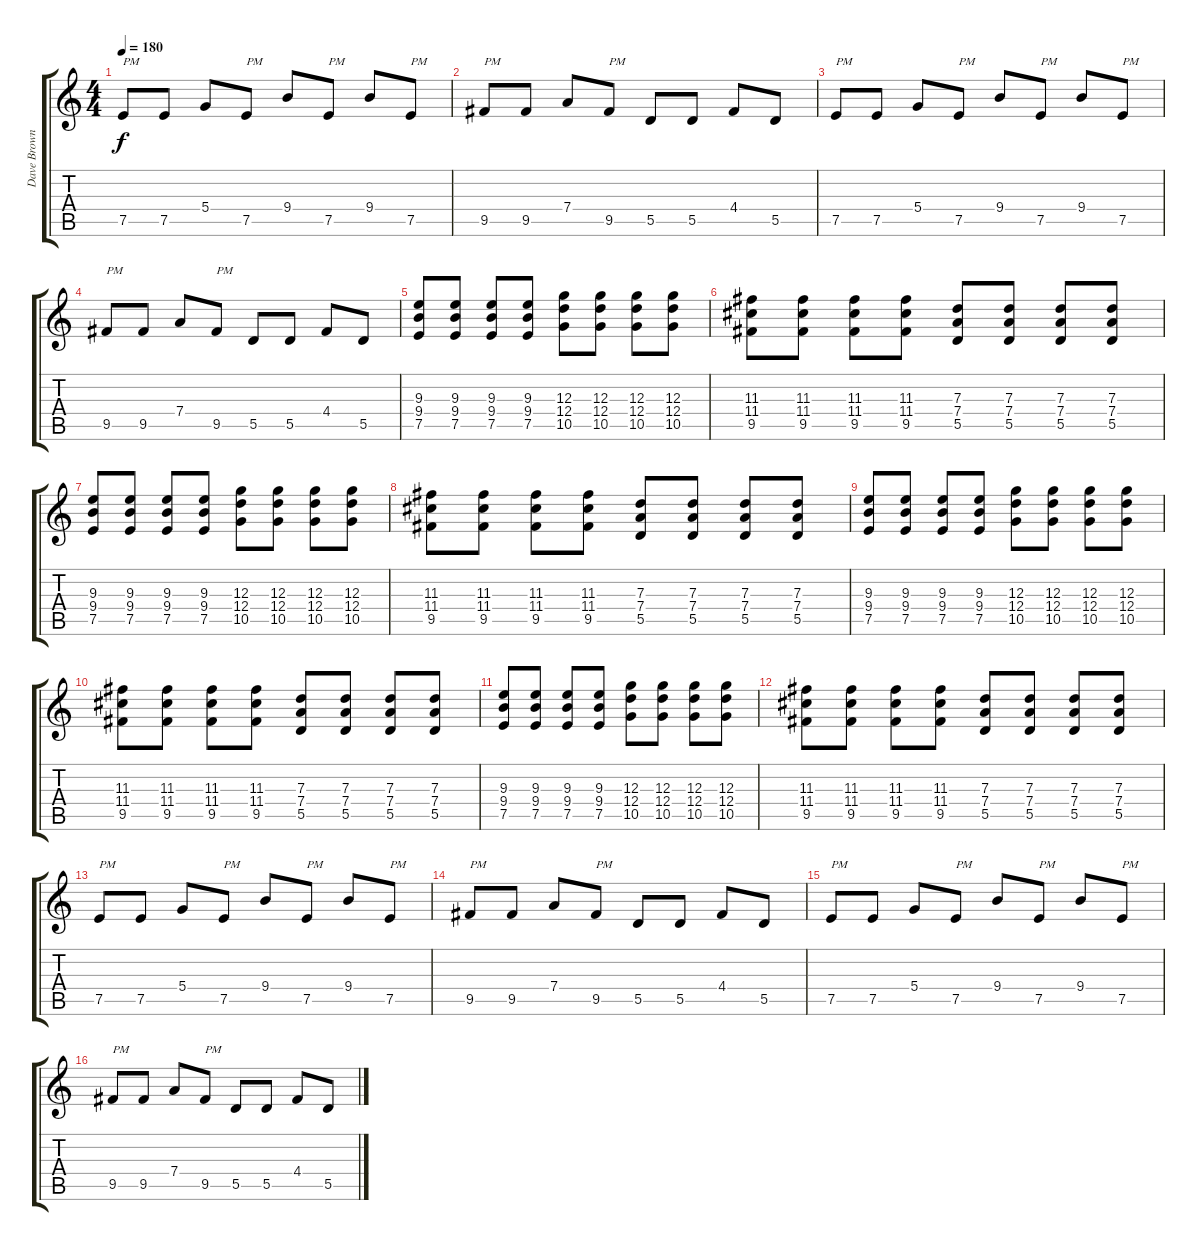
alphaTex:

\track ("Dave Brownsound" "Dave Brown") {instrument distortionguitar}
\staff {score tabs}
\tuning (E4 B3 G3 D3 A2 E2) {hide}
\ts (4 4)
\tempo 180
\clef g2
\ks c
7.5.8{txt "PM" dy f instrument distortionguitar} 7.5.8 5.4.8 7.5.8{txt "PM"} 9.4.8 7.5.8{txt "PM"} 9.4.8 7.5.8{txt "PM"} |
9.5.8{txt "PM"} 9.5.8 7.4.8 9.5.8{txt "PM"} 5.5.8 5.5.8 4.4.8 5.5.8 |
7.5.8{txt "PM"} 7.5.8 5.4.8 7.5.8{txt "PM"} 9.4.8 7.5.8{txt "PM"} 9.4.8 7.5.8{txt "PM"} |
9.5.8{txt "PM"} 9.5.8 7.4.8 9.5.8{txt "PM"} 5.5.8 5.5.8 4.4.8 5.5.8 |
(9.3 9.4 7.5).8{txt ""} (9.3 9.4 7.5).8 (9.3 9.4 7.5).8 (9.3 9.4 7.5).8 (12.3 12.4 10.5).8 (12.3 12.4 10.5).8 (12.3 12.4 10.5).8 (12.3 12.4 10.5).8 |
(11.3 11.4 9.5).8 (11.3 11.4 9.5).8 (11.3 11.4 9.5).8 (11.3 11.4 9.5).8 (7.3 7.4 5.5).8 (7.3 7.4 5.5).8 (7.3 7.4 5.5).8 (7.3 7.4 5.5).8 |
(9.3 9.4 7.5).8 (9.3 9.4 7.5).8 (9.3 9.4 7.5).8 (9.3 9.4 7.5).8 (12.3 12.4 10.5).8 (12.3 12.4 10.5).8 (12.3 12.4 10.5).8 (12.3 12.4 10.5).8 |
(11.3 11.4 9.5).8 (11.3 11.4 9.5).8 (11.3 11.4 9.5).8 (11.3 11.4 9.5).8 (7.3 7.4 5.5).8 (7.3 7.4 5.5).8 (7.3 7.4 5.5).8 (7.3 7.4 5.5).8 |
(9.3 9.4 7.5).8 (9.3 9.4 7.5).8 (9.3 9.4 7.5).8 (9.3 9.4 7.5).8 (12.3 12.4 10.5).8 (12.3 12.4 10.5).8 (12.3 12.4 10.5).8 (12.3 12.4 10.5).8 |
(11.3 11.4 9.5).8 (11.3 11.4 9.5).8 (11.3 11.4 9.5).8 (11.3 11.4 9.5).8 (7.3 7.4 5.5).8 (7.3 7.4 5.5).8 (7.3 7.4 5.5).8 (7.3 7.4 5.5).8 |
(9.3 9.4 7.5).8 (9.3 9.4 7.5).8 (9.3 9.4 7.5).8 (9.3 9.4 7.5).8 (12.3 12.4 10.5).8 (12.3 12.4 10.5).8 (12.3 12.4 10.5).8 (12.3 12.4 10.5).8 |
(11.3 11.4 9.5).8 (11.3 11.4 9.5).8 (11.3 11.4 9.5).8 (11.3 11.4 9.5).8 (7.3 7.4 5.5).8 (7.3 7.4 5.5).8 (7.3 7.4 5.5).8 (7.3 7.4 5.5).8 |
7.5.8{txt "PM"} 7.5.8 5.4.8 7.5.8{txt "PM"} 9.4.8 7.5.8{txt "PM"} 9.4.8 7.5.8{txt "PM"} |
9.5.8{txt "PM"} 9.5.8 7.4.8 9.5.8{txt "PM"} 5.5.8 5.5.8 4.4.8 5.5.8 |
7.5.8{txt "PM"} 7.5.8 5.4.8 7.5.8{txt "PM"} 9.4.8 7.5.8{txt "PM"} 9.4.8 7.5.8{txt "PM"} |
9.5.8{txt "PM"} 9.5.8 7.4.8 9.5.8{txt "PM"} 5.5.8 5.5.8 4.4.8 5.5.8
